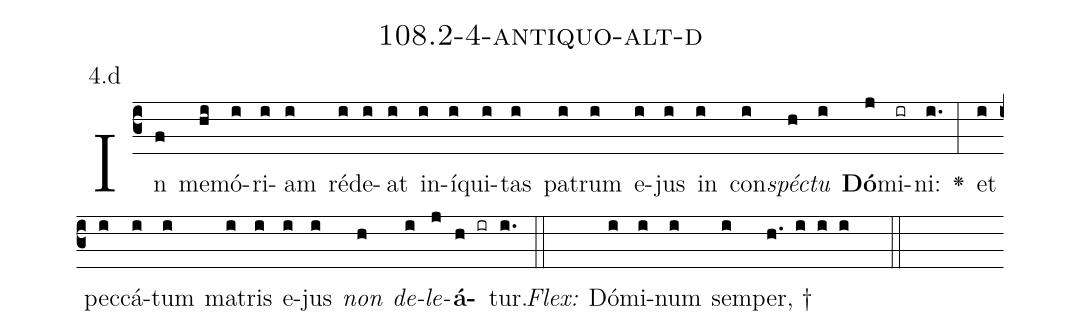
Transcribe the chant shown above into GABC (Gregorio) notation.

name: 108.2-4-antiquo-alt-d;
annotation: 4.d;
%%
(c3)In(f) me(hi)mó(i)ri(i)am(i) réd(i)e(i)at(i) in(i)í(i)qui(i)tas(i) pa(i)trum(i) e(i)jus(i) in(i) con(i)<i>spéc</i>(h)<i>tu</i>(i) <b>Dó</b>(j)mi(ir)ni:(i.) <v>\greheightstar</v>(:) et(i) pec(i)cá(i)tum(i) ma(i)tris(i) e(i)jus(i) <i>non</i>(h) <i>de</i>(i)<i>le</i>(j)<b>á</b>(h ir)tur.(i.) (::)
<i>Flex:</i>()  Dó(i)mi(i)num(i) sem(i)per, †(h. i i i  ::)

%E(i) u(h) o(i) u(j) a(h) e.(i.) (::)
